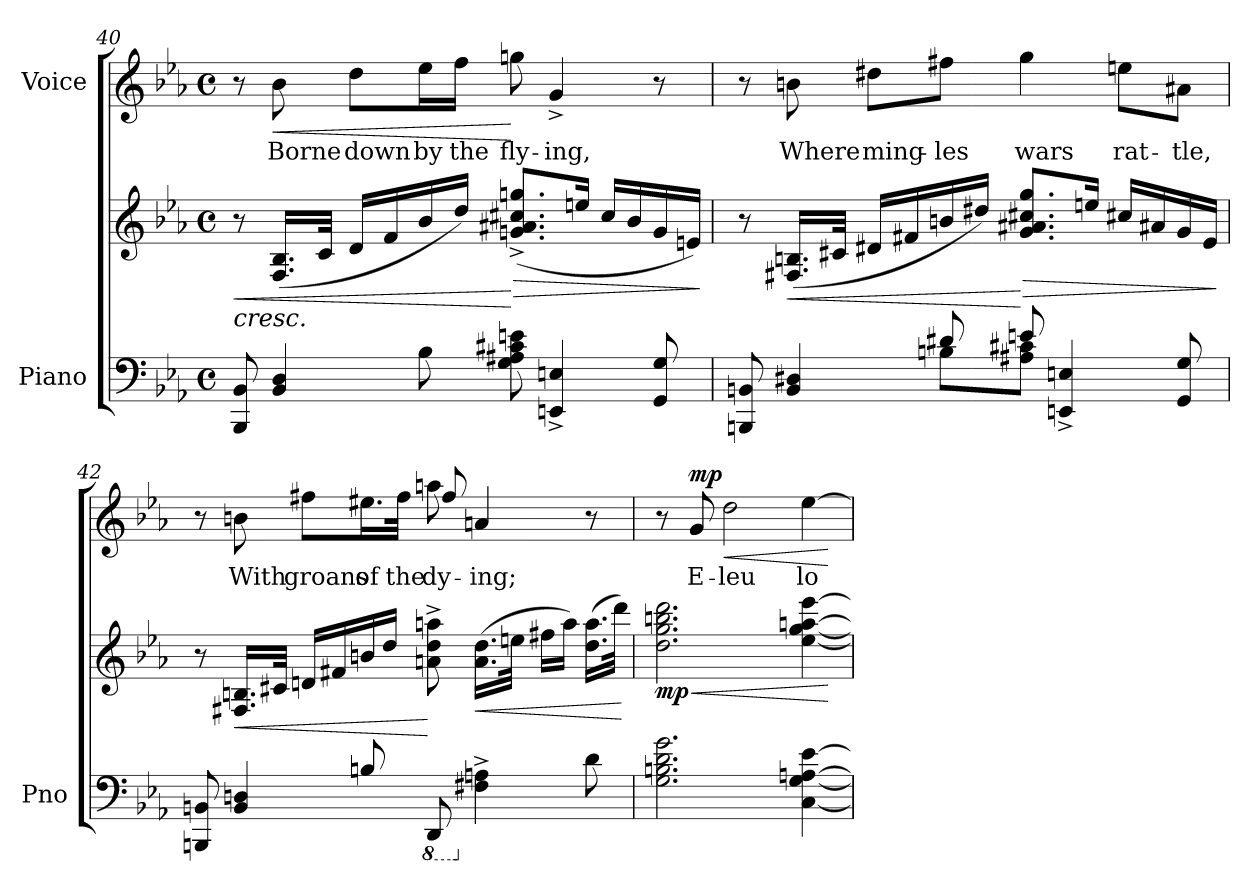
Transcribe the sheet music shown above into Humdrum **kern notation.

**kern	**kern	**dynam	**kern	**text	**dynam
*part2	*part2	*part2	*part1	*part1	*part1
*staff3	*staff2	*staff2/3	*staff1	*staff1	*staff1
*I"Piano	*	*	*I"Voice	*	*
*I'Pno	*	*	*	*	*
*clefF4	*clefG2	*	*clefG2	*	*
*k[b-e-a-]	*k[b-e-a-]	*	*k[b-e-a-]	*	*
*M4/4	*M4/4	*	*M4/4	*	*
*met(c)	*met(c)	*	*met(c)	*	*
=40	=40	=40	=40	=40	=40
!	!LO:TX:b:i:t=cresc.	!	!	!	!
!	!	!LO:HP:b	!	!	!
8BBB-/ 8BB-/	8r	<	8r	.	.
!	!	!	!	!	!LO:HP:b
4BB-/ 4D/	(>16.F/ 16.B-/LL	.	8b-\	Borne	<
.	32c/JJk	.	.	.	.
.	16d/LL	.	8dd\L	down	.
.	16f/	.	.	.	.
8B-\	16b-/	.	16ee-\L	by	.
.	16dd/JJ)	.	16ff\JJ	the	.
!	!	!LO:HP:n=1:b	!	!	!
8G\ 8A#X\ 8c#X\ 8en\	(>8.gn/^> 8.a#X/^> 8.cc#X/^> 8.ggn/^>L	[ >	8ggn\	fly-	[
4EEn/^ 4En/^	.	.	4g^>/	-ing,	.
.	16een/Jk	.	.	.	.
.	16cc#/LL	.	.	.	.
.	16b-/	.	.	.	.
8GG/ 8G/	16g/	.	8r	.	.
.	16en/JJ)	.	.	.	.
.	.	]	.	.	.
=41	=41	=41	=41	=41	=41
*^	*	*	*	*	*
8BBBn/ 8BBn/	4.ryy	8r	.	8r	.	.
!	!	!	!LO:HP:b	!	!	!
4BB/ 4D#X/	.	(>16.F#X/ 16.Bn/LL	<	8bn\	Where	.
.	.	32c#X/JJk	.	.	.	.
.	.	16d#X/LL	.	8dd#X\L	ming-	.
.	.	16f#X/	.	.	.	.
8d#X/	8Bn\L	16bn/	.	8ff#X\J	-les	.
.	.	16dd#X/JJ)	.	.	.	.
!	!	!	!LO:HP:n=1:b	!	!	!
8en/	8A#X\ 8c#X\J	8.g/ 8.a#X/ 8.cc#X/ 8.gg/L	[ >	4gg\	wars	.
4EEn/^ 4En/^	4.ryy	.	.	.	.	.
.	.	16een/Jk	.	.	.	.
.	.	16cc#X/LL	.	8een\L	rat-	.
.	.	16a#X/	.	.	.	.
8GG/ 8G/	.	16g/	.	8a#X\J	-tle,	.
.	.	16e-/JJ	.	.	.	.
*v	*v	*	*	*	*	*
.	.	]	.	.	.
=42	=42	=42	=42	=42	=42
*	*	*	*^	*	*
8BBBn/ 8BBn/	8r	.	8r	2ryy	.	.
!	!	!LO:HP:b	!	!	!	!
4BB/ 4Dn/	16.F#X/ 16.Bn/LL	<	8bn\	.	With	.
.	32c#X/JJk	.	.	.	.	.
.	16dn/LL	.	8ff#X\L	.	groans	.
.	16f#X/	.	.	.	.	.
8Bn/	16bn/	.	16.ee#X\L	.	of	.
.	16dd/JJ	.	.	.	.	.
.	.	.	32ff#\JJk	.	the	.
*8ba	*	*	*	*	*	*
8DDD/	8an\^ 8dd\^ 8aan\^	[	8aan\	8ff#/	dy-	.
*X8ba	*	*	*	*	*	*
!	!	!LO:HP:b	!	!	!	!
4F#X\^ 4An\^	(16.a\ 16.dd\LL	<	4an/	4.ryy	-ing;	.
.	32een\JJk	.	.	.	.	.
.	16ff#X\LL	.	.	.	.	.
.	16aa\JJ)	.	.	.	.	.
8d\	(16.dd\ 16.aa\LL	.	8r	.	.	.
.	32ddd\JJk)	.	.	.	.	.
*	*	*	*v	*v	*	*
.	.	[	.	.	.
=43	=43	=43	=43	=43	=43
!	!	!LO:HP:b	!	!	!
!	!	!LO:DY:n=1:b	!	!	!
2.G\ 2.Bn\ 2.d\ 2.g\	2.dd\ 2.gg\ 2.bbn\ 2.ddd\	< mp	8r	.	.
!	!	!	!	!	!LO:DY:a
.	.	.	8g/	E-	mp
!	!	!	!	!	!LO:HP:b
.	.	.	2dd\	-leu	<
[4C\ [4G\ [4An\ [4e-\	[4ee-\ [4gg\ [4aan\ [4eee-\	.	[4ee-\	lo-	.
.	.	[	.	.	[
=	=	=	=	=	=
*-	*-	*-	*-	*-	*-
